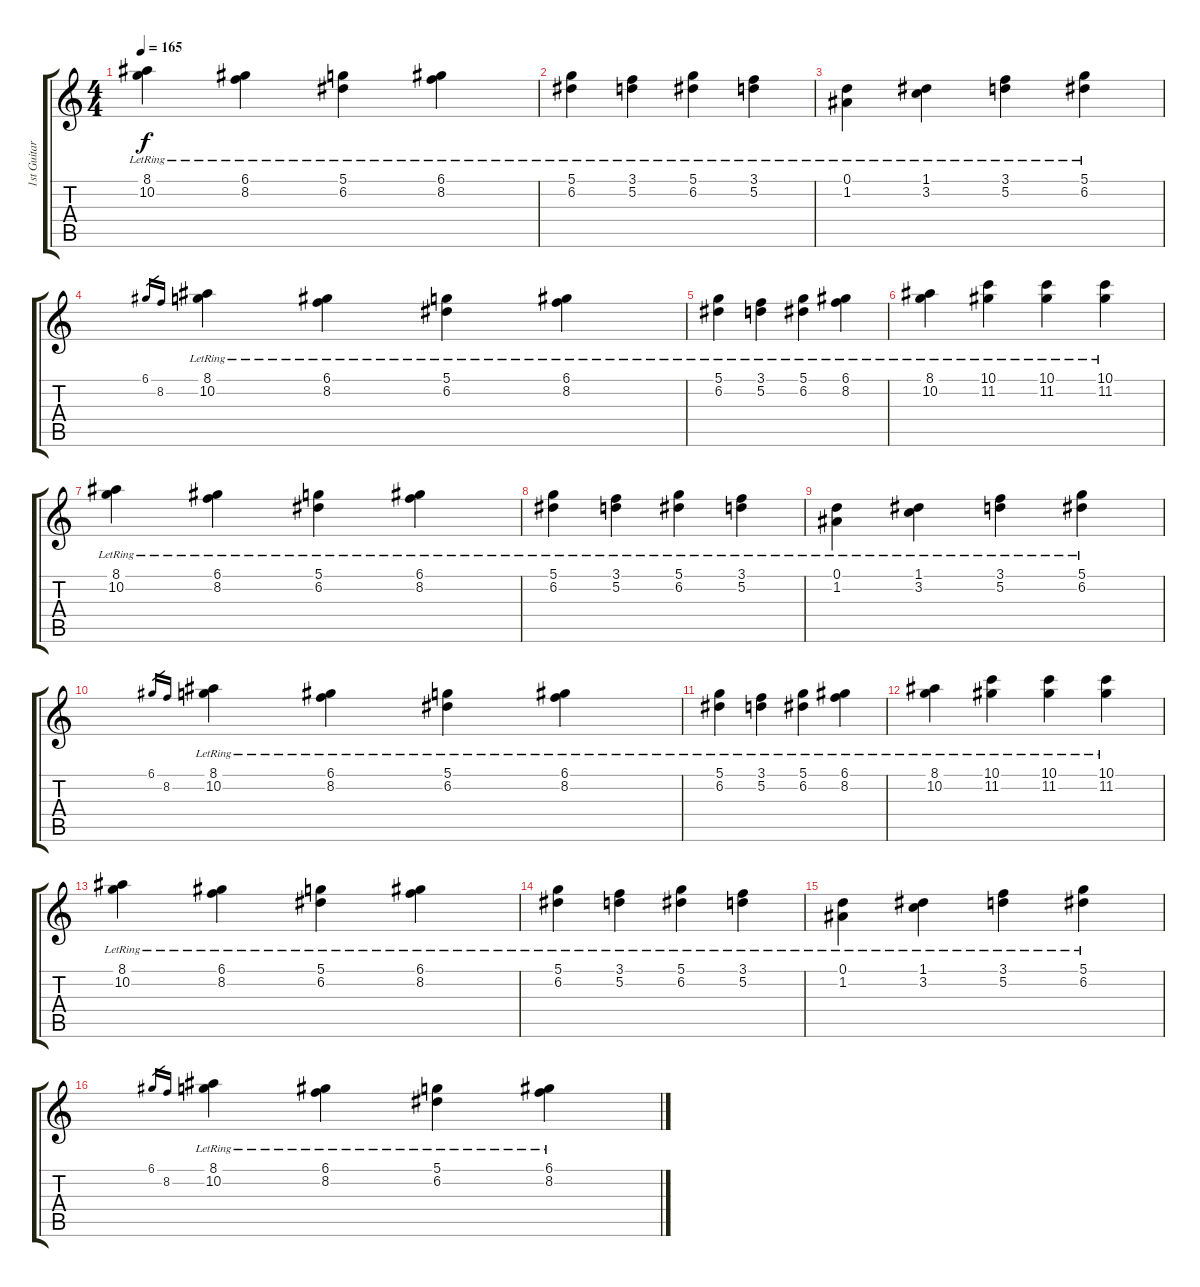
\track ("1st Guitar" "1st Guitar") {instrument acousticguitarsteel}
\staff {score tabs}
\tuning (D4 A3 F3 C3 G2 D2) {hide}
\ts (4 4)
\tempo 165
\clef g2
\ks c
(8.1{lr} 10.2{lr}).4{dy f instrument acousticguitarsteel} (6.1{lr} 8.2{lr}).4 (5.1{lr} 6.2{lr}).4 (6.1{lr} 8.2{lr}).4 |
(5.1{lr} 6.2{lr}).4 (3.1{lr} 5.2{lr}).4 (5.1{lr} 6.2{lr}).4 (3.1{lr} 5.2{lr}).4 |
(0.1{lr} 1.2{lr}).4 (1.1{lr} 3.2{lr}).4 (3.1{lr} 5.2{lr}).4 (5.1{lr} 6.2{lr}).4 |
6.1.16{gr} 8.2.16{gr} (8.1{lr} 10.2{lr}).4 (6.1{lr} 8.2{lr}).4 (5.1{lr} 6.2{lr}).4 (6.1{lr} 8.2{lr}).4 |
(5.1{lr} 6.2{lr}).4 (3.1{lr} 5.2{lr}).4 (5.1{lr} 6.2{lr}).4 (6.1{lr} 8.2{lr}).4 |
(8.1{lr} 10.2{lr}).4 (10.1{lr} 11.2{lr}).4 (10.1{lr} 11.2{lr}).4 (10.1{lr} 11.2{lr}).4 |
(8.1{lr} 10.2{lr}).4 (6.1{lr} 8.2{lr}).4 (5.1{lr} 6.2{lr}).4 (6.1{lr} 8.2{lr}).4 |
(5.1{lr} 6.2{lr}).4 (3.1{lr} 5.2{lr}).4 (5.1{lr} 6.2{lr}).4 (3.1{lr} 5.2{lr}).4 |
(0.1{lr} 1.2{lr}).4 (1.1{lr} 3.2{lr}).4 (3.1{lr} 5.2{lr}).4 (5.1{lr} 6.2{lr}).4 |
6.1.16{gr} 8.2.16{gr} (8.1{lr} 10.2{lr}).4 (6.1{lr} 8.2{lr}).4 (5.1{lr} 6.2{lr}).4 (6.1{lr} 8.2{lr}).4 |
(5.1{lr} 6.2{lr}).4 (3.1{lr} 5.2{lr}).4 (5.1{lr} 6.2{lr}).4 (6.1{lr} 8.2{lr}).4 |
(8.1{lr} 10.2{lr}).4 (10.1{lr} 11.2{lr}).4 (10.1{lr} 11.2{lr}).4 (10.1{lr} 11.2{lr}).4 |
(8.1{lr} 10.2{lr}).4 (6.1{lr} 8.2{lr}).4 (5.1{lr} 6.2{lr}).4 (6.1{lr} 8.2{lr}).4 |
(5.1{lr} 6.2{lr}).4 (3.1{lr} 5.2{lr}).4 (5.1{lr} 6.2{lr}).4 (3.1{lr} 5.2{lr}).4 |
(0.1{lr} 1.2{lr}).4 (1.1{lr} 3.2{lr}).4 (3.1{lr} 5.2{lr}).4 (5.1{lr} 6.2{lr}).4 |
6.1.16{gr} 8.2.16{gr} (8.1{lr} 10.2{lr}).4 (6.1{lr} 8.2{lr}).4 (5.1{lr} 6.2{lr}).4 (6.1{lr} 8.2{lr}).4
